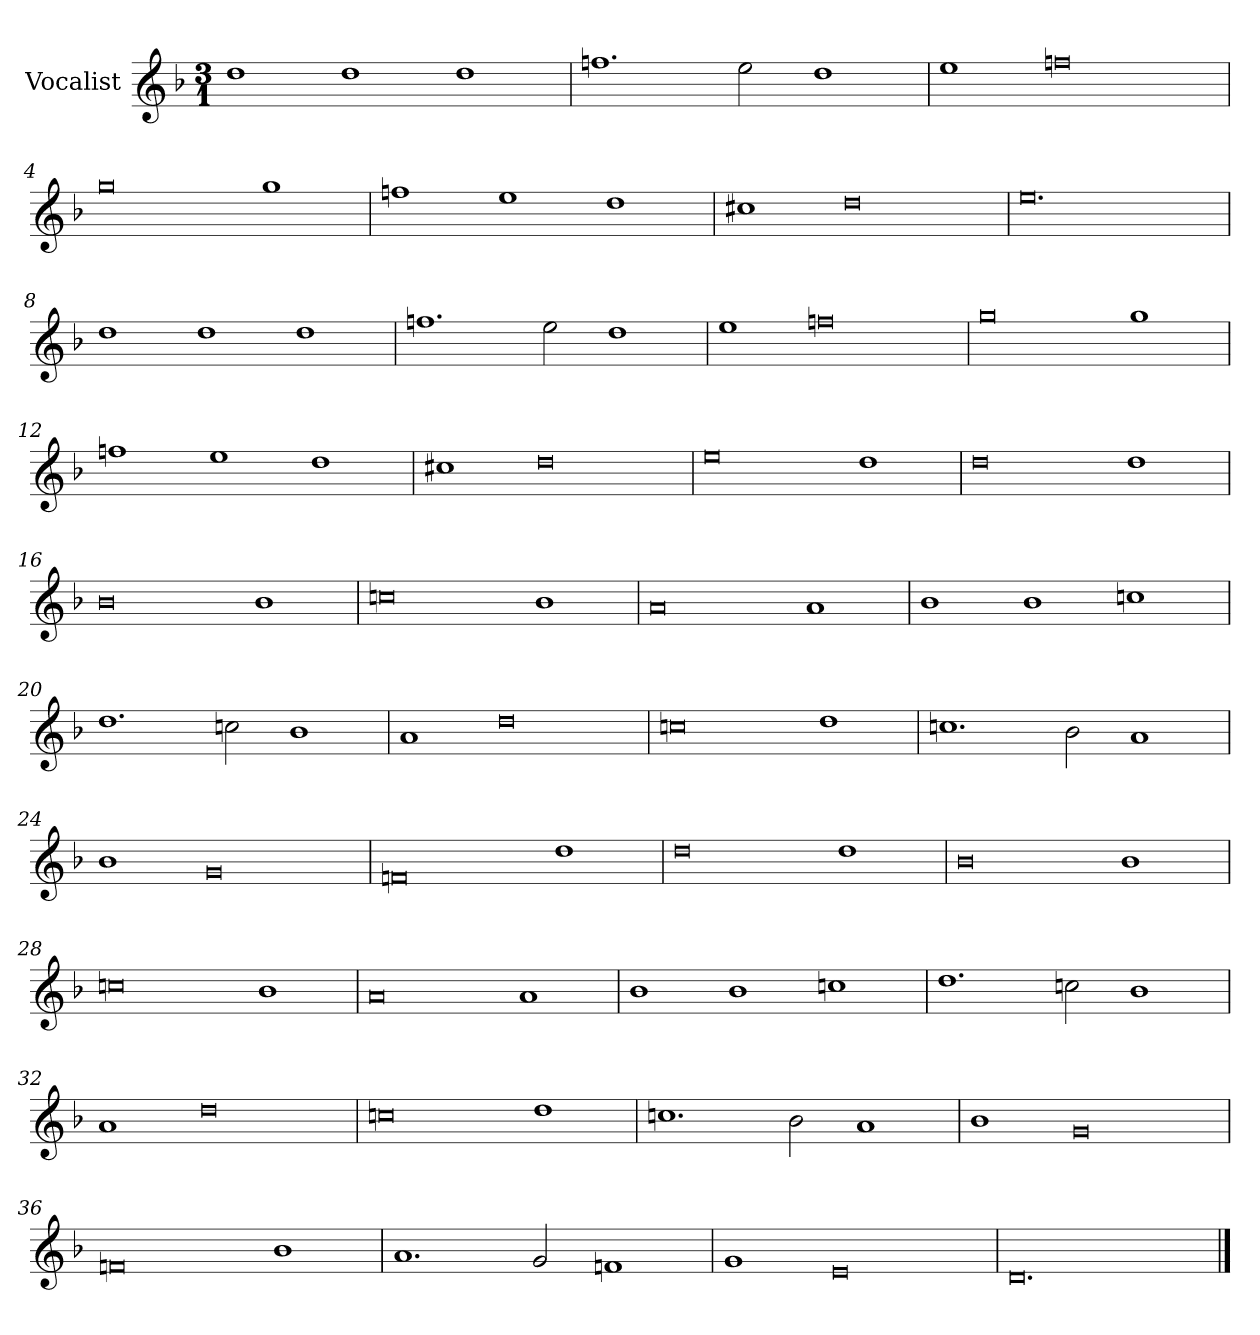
**kern
*part1
*staff1
*I"Vocalist
*k[b-]
*d:
*M3/1
=1
1dd
1dd
1dd
=2
1.ffn
2ee
1dd
=3
1ee
0ffn
=4
0gg
1gg
=5
1ffn
1ee
1dd
=6
1cc#X
0dd
=7
0.ee
=8
1dd
1dd
1dd
=9
1.ffn
2ee
1dd
=10
1ee
0ffn
=11
0gg
1gg
=12
1ffn
1ee
1dd
=13
1cc#X
0dd
=14
0ee
1dd
=15
0dd
1dd
=16
0b-
1b-
=17
0ccn
1b-
=18
0a
1a
=19
1b-
1b-
1ccn
=20
1.dd
2ccn
1b-
=21
1a
0dd
=22
0ccn
1dd
=23
1.ccn
2b-
1a
=24
1b-
0g
=25
0fn
1dd
=26
0dd
1dd
=27
0b-
1b-
=28
0ccn
1b-
=29
0a
1a
=30
1b-
1b-
1ccn
=31
1.dd
2ccn
1b-
=32
1a
0dd
=33
0ccn
1dd
=34
1.ccn
2b-
1a
=35
1b-
0g
=36
0fn
1b-
=37
1.a
2g
1fn
=38
1g
0e
=39
0.d
==
*-
